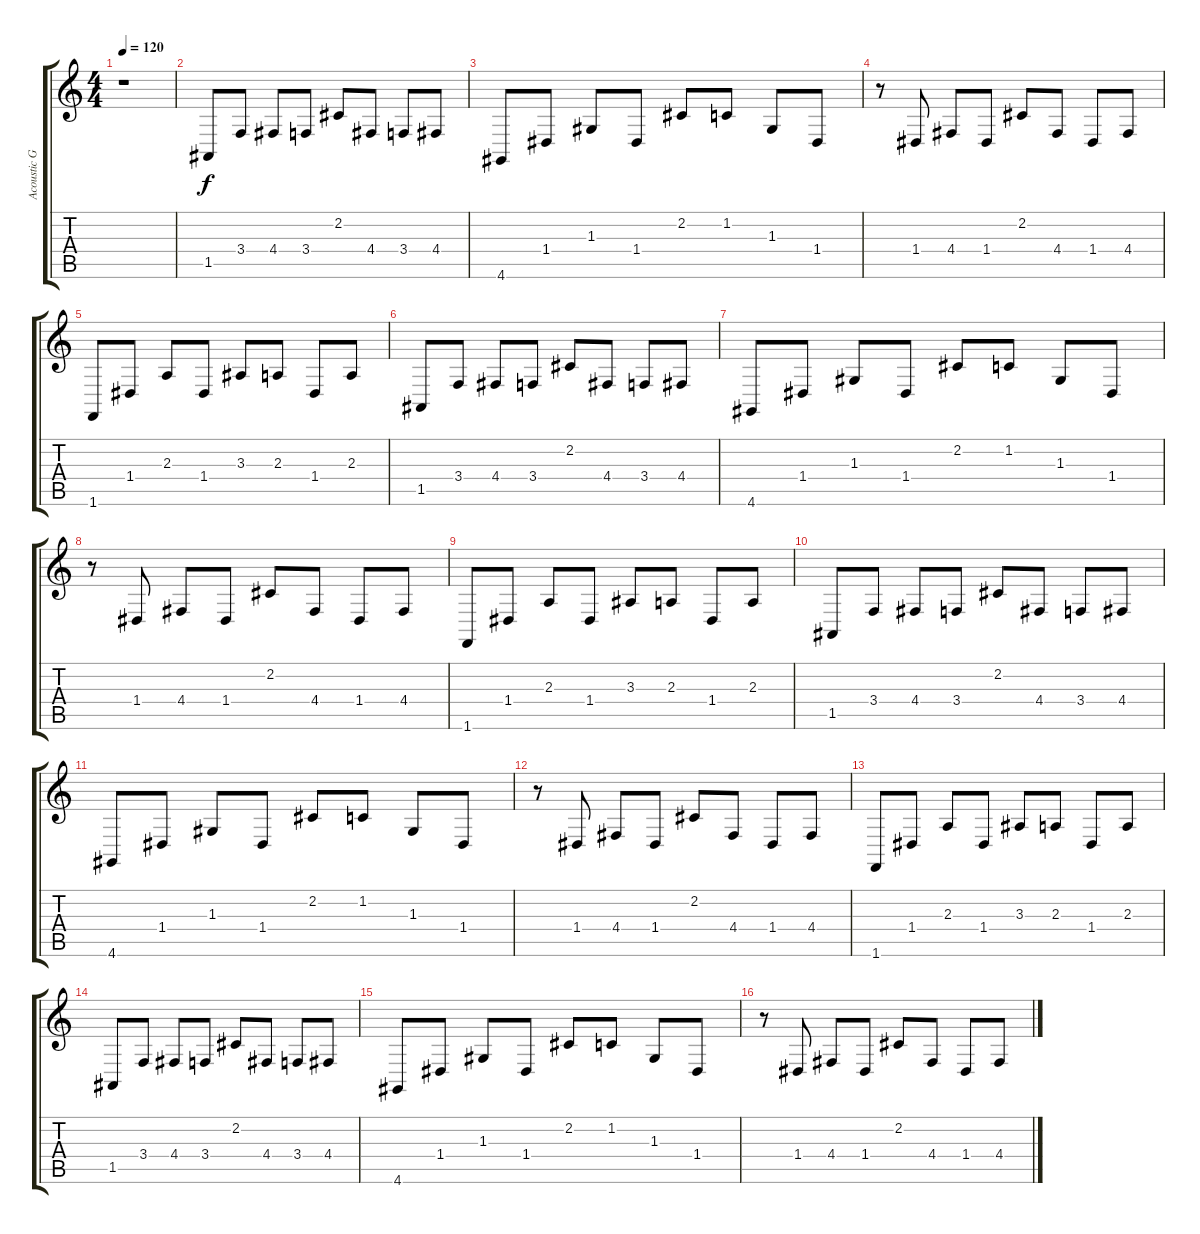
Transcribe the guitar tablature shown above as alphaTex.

\track ("Acoustic Grand Piano" "Acoustic G") {instrument acousticgrandpiano}
\staff {score tabs}
\tuning (E4 B3 G3 D3 A2 E2) {hide}
\ts (4 4)
\tempo 120
\clef g2
\ks c
r.1{dy f} |
1.5.8 3.4.8 4.4.8 3.4.8 2.2.8 4.4.8 3.4.8 4.4.8 |
4.6.8 1.4.8 1.3.8 1.4.8 2.2.8 1.2.8 1.3.8 1.4.8 |
r.8 1.4.8 4.4.8 1.4.8 2.2.8 4.4.8 1.4.8 4.4.8 |
1.6.8 1.4.8 2.3.8 1.4.8 3.3.8 2.3.8 1.4.8 2.3.8 |
1.5.8 3.4.8 4.4.8 3.4.8 2.2.8 4.4.8 3.4.8 4.4.8 |
4.6.8 1.4.8 1.3.8 1.4.8 2.2.8 1.2.8 1.3.8 1.4.8 |
r.8 1.4.8 4.4.8 1.4.8 2.2.8 4.4.8 1.4.8 4.4.8 |
1.6.8 1.4.8 2.3.8 1.4.8 3.3.8 2.3.8 1.4.8 2.3.8 |
1.5.8 3.4.8 4.4.8 3.4.8 2.2.8 4.4.8 3.4.8 4.4.8 |
4.6.8 1.4.8 1.3.8 1.4.8 2.2.8 1.2.8 1.3.8 1.4.8 |
r.8 1.4.8 4.4.8 1.4.8 2.2.8 4.4.8 1.4.8 4.4.8 |
1.6.8 1.4.8 2.3.8 1.4.8 3.3.8 2.3.8 1.4.8 2.3.8 |
1.5.8 3.4.8 4.4.8 3.4.8 2.2.8 4.4.8 3.4.8 4.4.8 |
4.6.8 1.4.8 1.3.8 1.4.8 2.2.8 1.2.8 1.3.8 1.4.8 |
r.8 1.4.8 4.4.8 1.4.8 2.2.8 4.4.8 1.4.8 4.4.8
